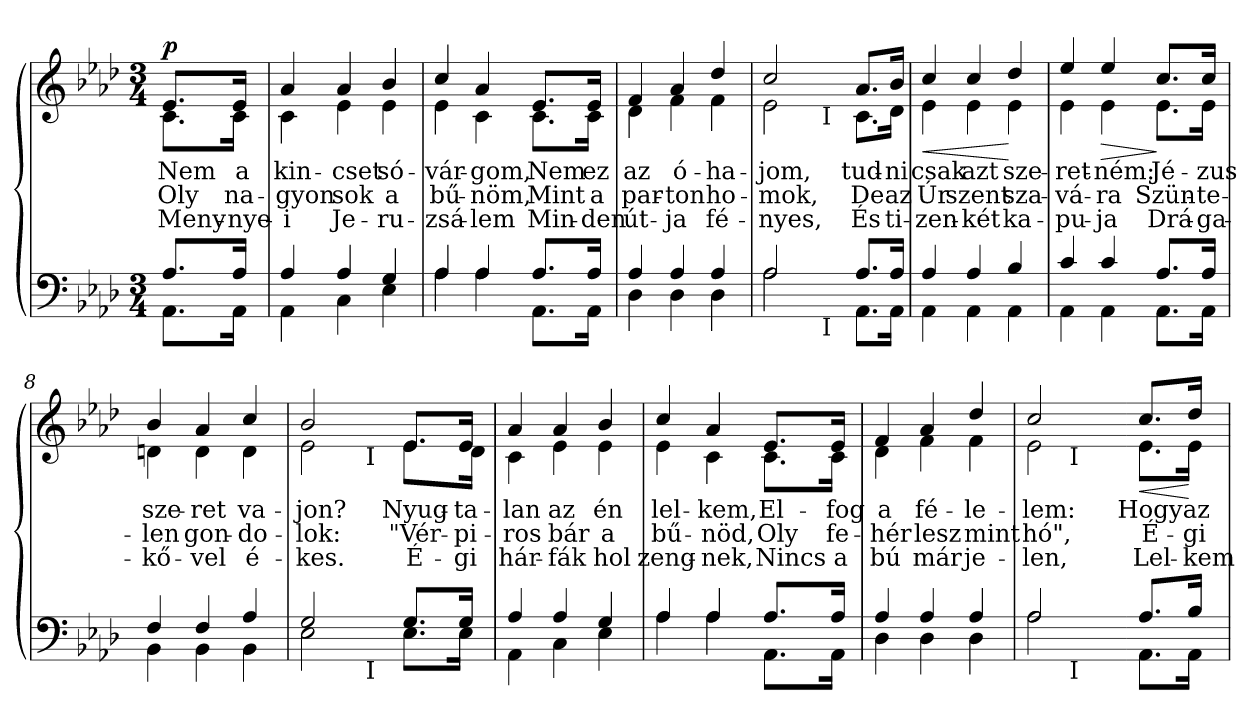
**kern	**kern	**text	**text	**text	**dynam
*part2	*part1	*part1	*part1	*part1	*part1
*staff2	*staff1	*staff1	*staff1	*staff1	*staff1
*clefF4	*clefG2	*	*	*	*
*k[b-e-a-d-]	*k[b-e-a-d-]	*	*	*	*
*A-:	*A-:	*	*	*	*
*M3/4	*M3/4	*	*	*	*
=1	=1	=1	=1	=1	=1
*^	*	*	*	*	*
!	!	!LO:TX:a:B:t=Moderato	!	!	!	!
!	!	!	!LO:LY:b	!LO:LY:b	!LO:LY:b	!LO:DY:b
*	*	*^	*	*	*	*
8.A-/L	8.AA-\L	8.e-/L	8.c\L	Nem	Oly	Meny-	p
!	!	!	!	!LO:LY:b	!LO:LY:b	!LO:LY:b	!
16A-/Jk	16AA-\Jk	16e-/Jk	16c\Jk	a	na-	-nye-	.
=2	=2	=2	=2	=2	=2	=2	=2
!	!	!	!	!LO:LY:b	!LO:LY:b	!LO:LY:b	!
4A-/	4AA-\	4a-/	4c\	kin-	-gyon	-i	.
!	!	!	!	!LO:LY:b	!LO:LY:b	!LO:LY:b	!
4A-/	4C\	4a-/	4e-\	-cset	sok	Je-	.
!	!	!	!	!LO:LY:b	!LO:LY:b	!LO:LY:b	!
4G/	4E-\	4b-/	4e-\	só-	a	-ru-	.
=3	=3	=3	=3	=3	=3	=3	=3
!	!	!	!	!LO:LY:b	!LO:LY:b	!LO:LY:b	!
4A-/	4A-\	4cc/	4e-\	-vár-	bű-	-zsá-	.
!	!	!	!	!LO:LY:b	!LO:LY:b	!LO:LY:b	!
4A-/	4A-\	4a-/	4c\	-gom,	-nöm,	-lem	.
!	!	!	!	!LO:LY:b	!LO:LY:b	!LO:LY:b	!
8.A-/L	8.AA-\L	8.e-/L	8.c\L	Nem	Mint	Min-	.
!	!	!	!	!LO:LY:b	!LO:LY:b	!LO:LY:b	!
16A-/Jk	16AA-\Jk	16e-/Jk	16c\Jk	ez	a	-den	.
=4	=4	=4	=4	=4	=4	=4	=4
!	!	!	!	!LO:LY:b	!LO:LY:b	!LO:LY:b	!
4A-/	4D-\	4f/	4d-\	az	par-	út-	.
!	!	!	!	!LO:LY:b	!LO:LY:b	!LO:LY:b	!
4A-/	4D-\	4a-/	4f\	ó-	-ton	-ja	.
!	!	!	!	!LO:LY:b	!LO:LY:b	!LO:LY:b	!
4A-/	4D-\	4dd-/	4f\	-ha-	ho-	fé-	.
*	*	*v	*v	*	*	*	*
=5	=5	=5	=5	=5	=5	=5
*	*	*^	*	*	*	*
!	!	!	!	!LO:LY:b	!LO:LY:b	!LO:LY:b	!
*	*^	*	*^	*	*	*	*
2A-/	2A-\	4ryy	2cc/	2e-\	4ryy	-jom,	-mok,	-nyes,	.
.	.	16ryy	.	.	16ryy	.	.	.	.
!	!	!	!	!	!LO:TX:b:t=I	!	!	!	!
!	!	!LO:TX:b:t=I	!	!	!	!	!	!	!
.	.	4..ryy	.	.	4..ryy	.	.	.	.
!	!	!	!	!	!	!LO:LY:b	!LO:LY:b	!LO:LY:b	!
8.A-/L	8.AA-\L	.	8.a-/L	8.c\L	.	tud-	De	És	.
!	!	!	!	!	!	!LO:LY:b	!LO:LY:b	!LO:LY:b	!
16A-/Jk	16AA-\Jk	.	16b-/Jk	16d-\Jk	.	-ni	az	ti-	.
*	*v	*v	*	*	*	*	*	*	*
*	*	*v	*v	*v	*	*	*	*
=6	=6	=6	=6	=6	=6	=6
*	*^	*^	*	*	*	*
*	*	*	*	*^	*	*	*	*
!	!	!	!	!	!	!LO:LY:b	!LO:LY:b	!LO:LY:b	!LO:HP:b
*	*v	*v	*	*	*	*	*	*	*
*	*	*	*v	*v	*	*	*	*
4A-/	4AA-\	4cc/	4e-\	csak	Úr	-zen-	<
!	!	!	!	!LO:LY:b	!LO:LY:b	!LO:LY:b	!
4A-/	4AA-\	4cc/	4e-\	azt	szent	-két	.
!	!	!	!	!LO:LY:b	!LO:LY:b	!LO:LY:b	!
4B-/	4AA-\	4dd-/	4e-\	sze-	sza-	ka-	[
!!LO:LB:g=z	!!
=7	=7	=7	=7	=7	=7	=7	=7
!	!	!	!	!LO:LY:b	!LO:LY:b	!LO:LY:b	!
4c/	4AA-\	4ee-/	4e-\	-ret-	-vá-	-pu-	.
!	!	!	!	!LO:LY:b	!LO:LY:b	!LO:LY:b	!LO:HP:b
4c/	4AA-\	4ee-/	4e-\	-ném:	-ra	-ja	>
!	!	!	!	!LO:LY:b	!LO:LY:b	!LO:LY:b	!
8.A-/L	8.AA-\L	8.cc/L	8.e-\L	Jé-	Szün-	Drá-	]
!	!	!	!	!LO:LY:b	!LO:LY:b	!LO:LY:b	!
16A-/Jk	16AA-\Jk	16cc/Jk	16e-\Jk	-zus	-te-	-ga-	.
=8	=8	=8	=8	=8	=8	=8	=8
!	!	!	!	!LO:LY:b	!LO:LY:b	!LO:LY:b	!
4F/	4BB-\	4b-/	4dn\	sze-	-len	-kő-	.
!	!	!	!	!LO:LY:b	!LO:LY:b	!LO:LY:b	!
4F/	4BB-\	4a-/	4d\	-ret	gon-	-vel	.
!	!	!	!	!LO:LY:b	!LO:LY:b	!LO:LY:b	!
4A-/	4BB-\	4cc/	4d\	va-	-do-	é-	.
*	*	*v	*v	*	*	*	*
=9	=9	=9	=9	=9	=9	=9
*	*	*^	*	*	*	*
!	!	!	!	!LO:LY:b	!LO:LY:b	!LO:LY:b	!
*	*^	*	*^	*	*	*	*
2G/	2E-\	4ryy	2b-/	2e-\	4ryy	-jon?	-lok:	-kes.	.
.	.	16ryy	.	.	16ryy	.	.	.	.
!	!	!	!	!	!LO:TX:b:t=I	!	!	!	!
!	!	!LO:TX:b:t=I	!	!	!	!	!	!	!
.	.	4..ryy	.	.	4..ryy	.	.	.	.
!	!	!	!	!	!	!LO:LY:b	!LO:LY:b	!LO:LY:b	!
8.G/L	8.E-\L	.	8.e-/L	8.e-\L	.	Nyug-	"Vér-	É-	.
!	!	!	!	!	!	!LO:LY:b	!LO:LY:b	!LO:LY:b	!
16G/Jk	16E-\Jk	.	16e-/Jk	16d-\Jk	.	-ta-	-pi-	-gi	.
*	*v	*v	*	*	*	*	*	*	*
*	*	*v	*v	*v	*	*	*	*
=10	=10	=10	=10	=10	=10	=10
*	*^	*^	*	*	*	*
*	*	*	*	*^	*	*	*	*
!	!	!	!	!	!	!LO:LY:b	!LO:LY:b	!LO:LY:b	!
*	*v	*v	*	*	*	*	*	*	*
*	*	*	*v	*v	*	*	*	*
4A-/	4AA-\	4a-/	4c\	-lan	-ros	hár-	.
!	!	!	!	!LO:LY:b	!LO:LY:b	!LO:LY:b	!
4A-/	4C\	4a-/	4e-\	az	bár	-fák	.
!	!	!	!	!LO:LY:b	!LO:LY:b	!LO:LY:b	!
4G/	4E-\	4b-/	4e-\	én	a	hol	.
=11	=11	=11	=11	=11	=11	=11	=11
!	!	!	!	!LO:LY:b	!LO:LY:b	!LO:LY:b	!
4A-/	4A-\	4cc/	4e-\	lel-	bű-	zeng-	.
!	!	!	!	!LO:LY:b	!LO:LY:b	!LO:LY:b	!
4A-/	4A-\	4a-/	4c\	-kem,	-nöd,	-nek,	.
!	!	!	!	!LO:LY:b	!LO:LY:b	!LO:LY:b	!
8.A-/L	8.AA-\L	8.e-/L	8.c\L	El-	Oly	Nincs	.
!	!	!	!	!LO:LY:b	!LO:LY:b	!LO:LY:b	!
16A-/Jk	16AA-\Jk	16e-/Jk	16c\Jk	-fog	fe-	a	.
=12	=12	=12	=12	=12	=12	=12	=12
!	!	!	!	!LO:LY:b	!LO:LY:b	!LO:LY:b	!
4A-/	4D-\	4f/	4d-\	a	-hér	bú	.
!	!	!	!	!LO:LY:b	!LO:LY:b	!LO:LY:b	!
4A-/	4D-\	4a-/	4f\	fé-	lesz	már	.
!	!	!	!	!LO:LY:b	!LO:LY:b	!LO:LY:b	!
4A-/	4D-\	4dd-/	4f\	-le-	mint	je-	.
*	*	*v	*v	*	*	*	*
=13	=13	=13	=13	=13	=13	=13
*	*	*^	*	*	*	*
!	!	!	!	!LO:LY:b	!LO:LY:b	!LO:LY:b	!
*	*^	*	*^	*	*	*	*
2A-/	2A-\	8..ryy	2cc/	2e-\	8..ryy	-lem:	hó",	-len,	.
!	!	!	!	!	!LO:TX:b:t=I	!	!	!	!
!	!	!LO:TX:b:t=I	!	!	!	!	!	!	!
.	.	4ryy	.	.	4ryy	.	.	.	.
.	.	32ryy	.	.	32ryy	.	.	.	.
*	*v	*v	*	*	*	*	*	*	*
*	*	*v	*v	*v	*	*	*	*
!!LO:LB:g=z
=14-	=14-	=14-	=14-	=14-	=14-	=14-
*	*^	*^	*	*	*	*
*	*	*	*	*^	*	*	*	*
!	!	!	!	!	!	!LO:LY:b	!LO:LY:b	!LO:LY:b	!LO:HP:b
*	*v	*v	*	*	*	*	*	*	*
*	*	*	*v	*v	*	*	*	*
8.A-/L	8.AA-\L	8.cc/L	8.e-\L	Hogy	É-	Lel-	<
!	!	!	!	!LO:LY:b	!LO:LY:b	!LO:LY:b	!
16B-/Jk	16AA-\Jk	16dd-/Jk	16e-\Jk	az	-gi	-kem	[
*v	*v	*	*	*	*	*	*
*	*v	*v	*	*	*	*
=	=	=	=	=	=
*-	*-	*-	*-	*-	*-
